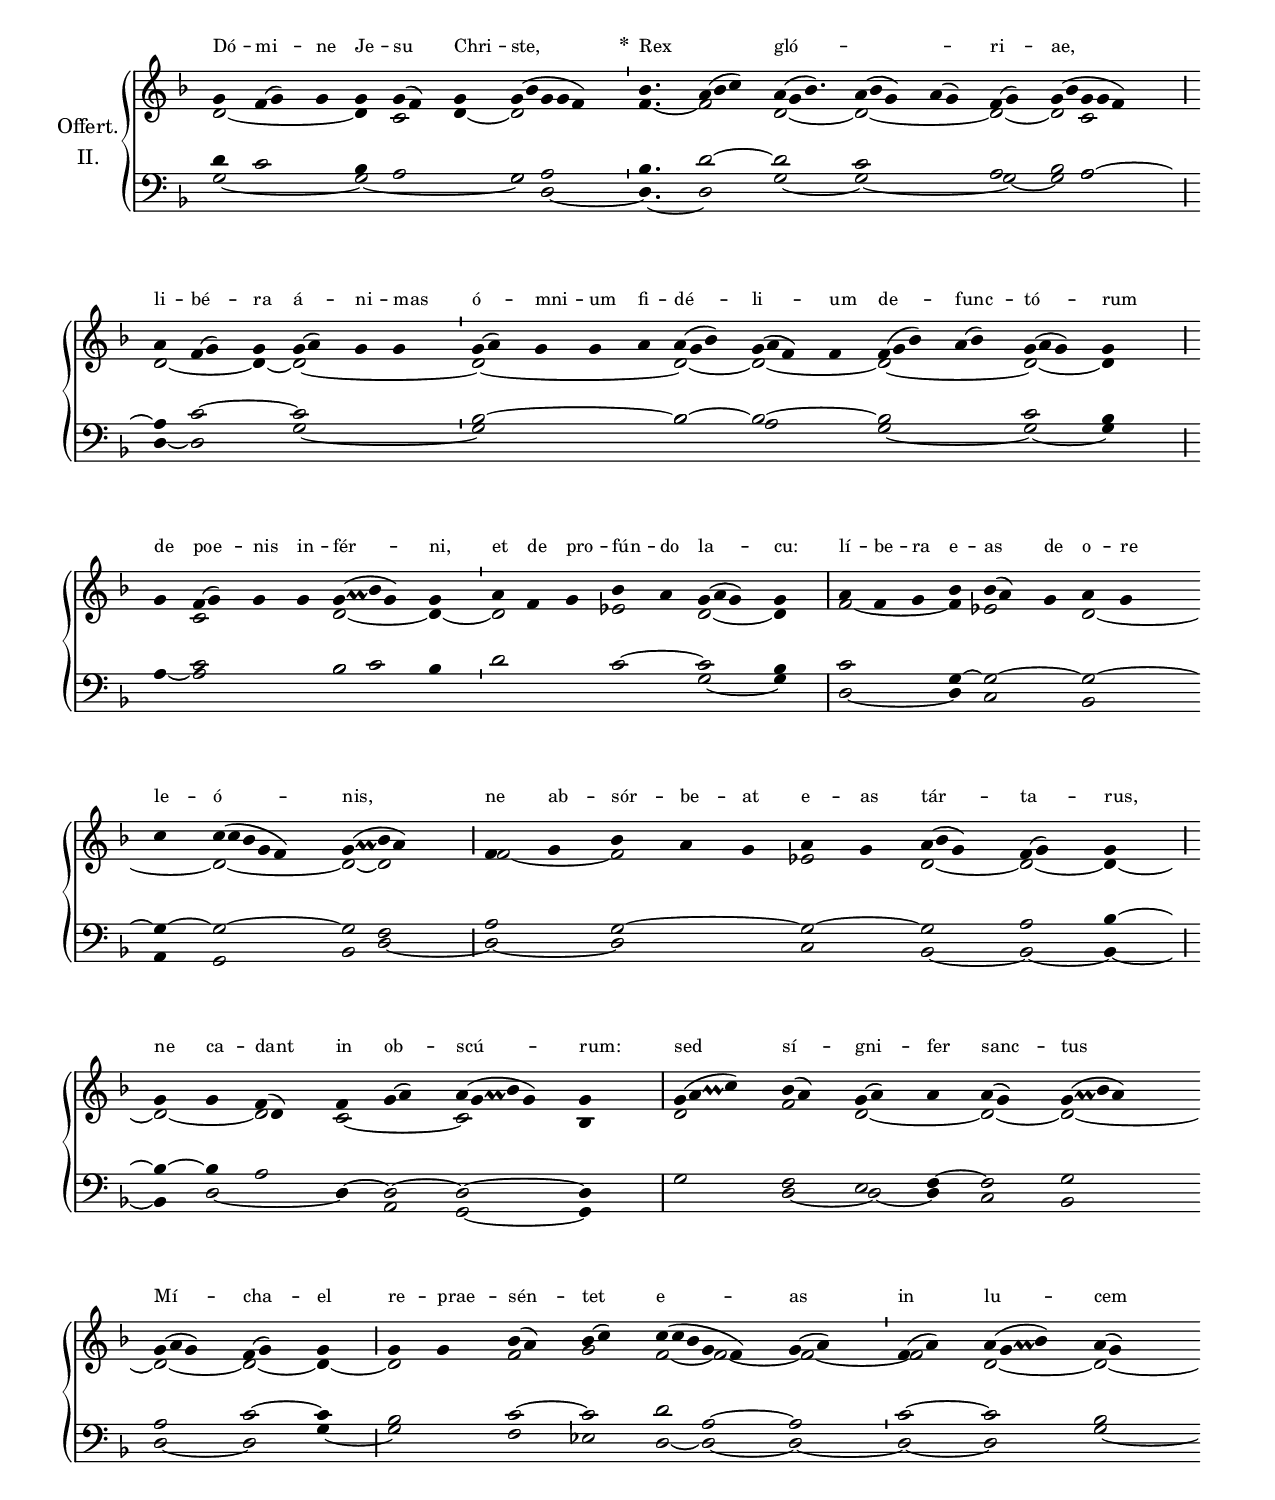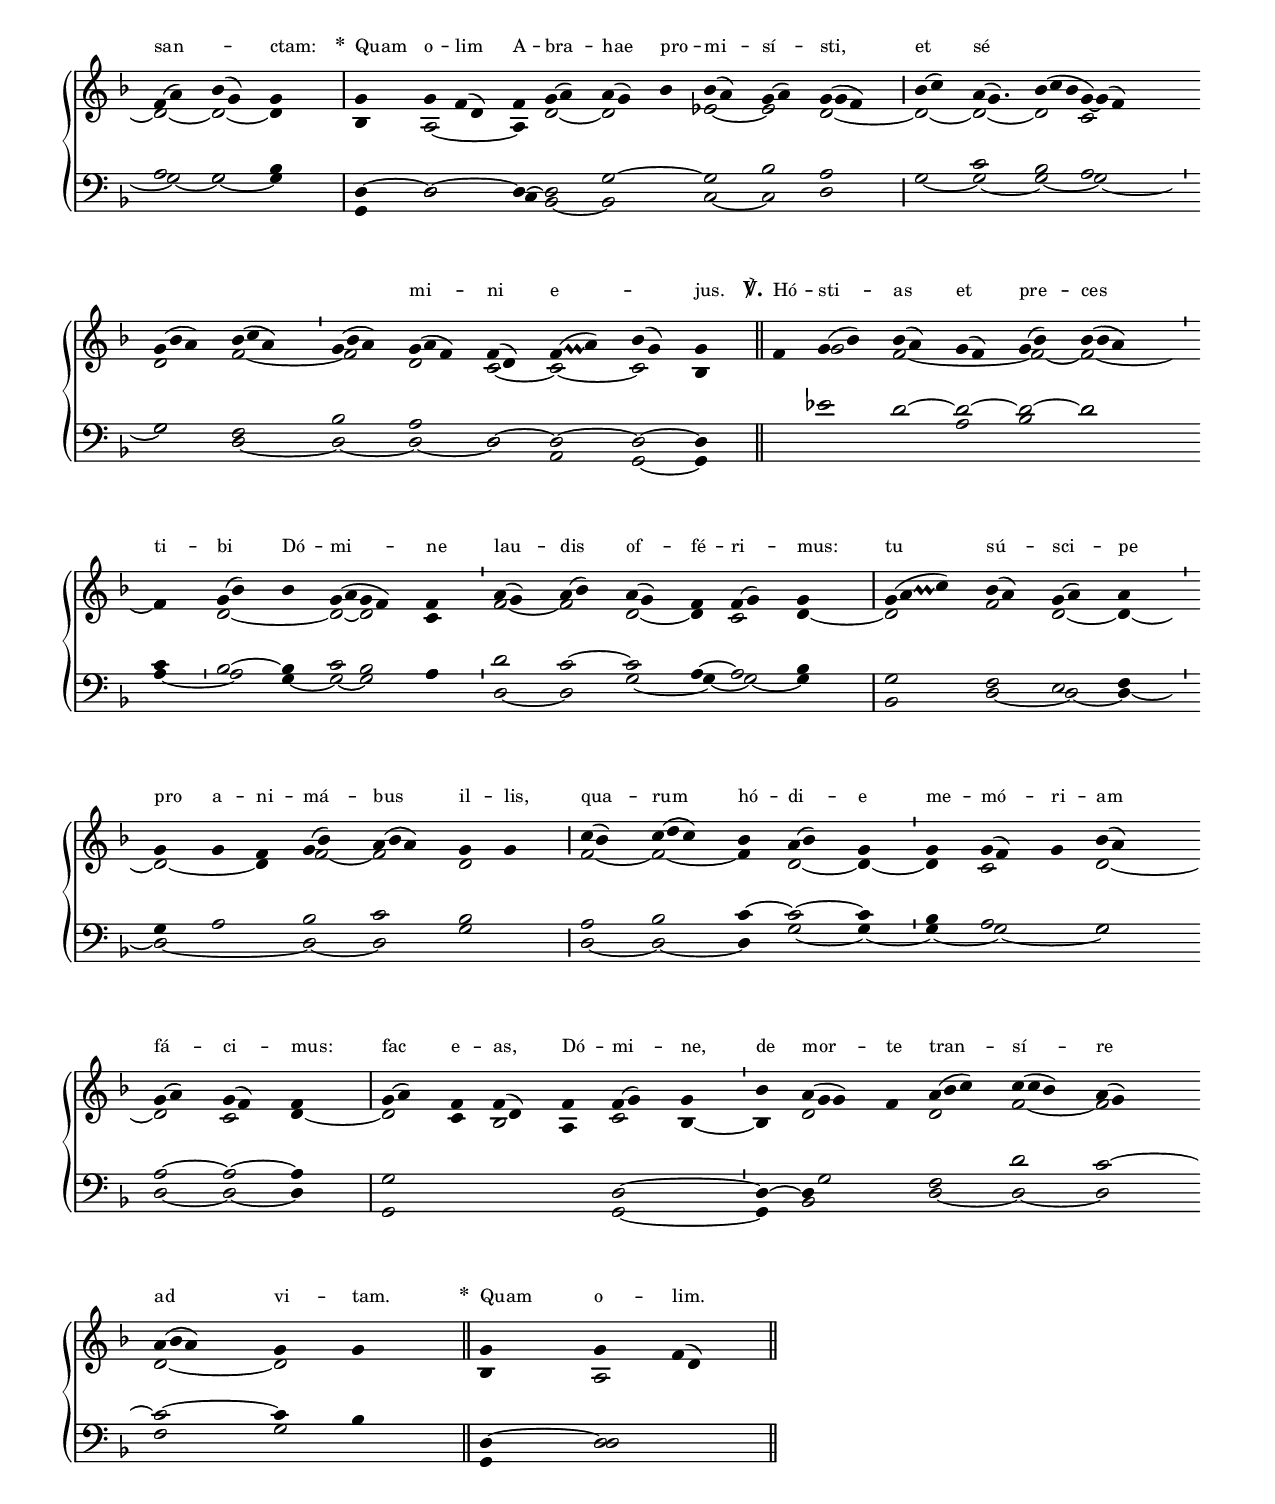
\version "2.22.0"
\include "gregorian.ly"
\include "noh2.ily"

global = {
  \cadenzaOn
  \override Glissando #'thickness = #2.0
  \set tieWaitForNote = ##t
}

%\header {
%  title = \markup \center-column {"Agnus Dei I." \vspace #1 }
%  tagline = ""
%  composer = ""
%}

%\paper {
%  #(include-special-characters)
%  oddHeaderMarkup = \markup \fill-line {
%    \line {}
%    \center-column {
%      \on-the-fly #first-page     " "
%      \on-the-fly #not-first-page ""
%    }
%    \line { \on-the-fly #print-page-number-check-first \fromproperty #'page:page-number-string }
%  }
%  evenHeaderMarkup = \markup \fill-line {
%    \line { \on-the-fly #print-page-number-check-first \fromproperty #'page:page-number-string }
%    \center-column { "" }
%    \line {}
%  }
%}

chantText = \lyricmode {
	Dó -- mi -- ne Je -- su Chri -- ste, \set stanza = "*"
 Rex _ gló -- _ _ ri -- ae, li -- bé -- ra á -- ni -- mas ó -- mni -- um fi -- dé -- li -- um de -- func -- tó -- rum de poe -- nis in -- fér -- ni, et de pro -- fún -- do la -- cu: lí -- be -- ra e -- as de o -- re le -- ó -- nis, ne ab -- sór -- be -- at e -- as tár -- ta -- rus, ne ca -- dant in ob -- scú -- rum: sed sí -- gni -- fer sanc -- tus Mí -- cha -- el re -- prae -- sén -- tet e -- as in lu -- cem san -- _ ctam: \set stanza = "*"
 Quam o -- lim A -- bra -- hae pro -- mi -- sí -- sti, et sé _ _ _
 _ mi -- ni e -- _ jus. \set stanza = "℣."
 Hó -- sti -- as et pre -- ces ti -- bi Dó -- mi -- ne lau -- dis of -- fé -- ri -- mus: tu sú -- sci -- pe pro a -- ni -- má -- bus il -- lis, qua -- rum hó -- di -- e me -- mó -- ri -- am fá -- ci -- mus: fac e -- as, Dó -- mi -- ne, de mor -- te tran -- sí -- re ad vi -- tam. \set stanza = "*"
 Quam o -- lim. 
}

chantMusic = {
  \tieDown
	\key f \major
g'4 f'4( g'4) g'4 
g'4 g'4( f'4) 
g'4 g'4( bes'4 g'4 g'4 f'4) 
\divisioMinima
bes'4. a'4( bes'4 c''4) 
a'4( g'4 bes'4.) a'4( bes'4 g'4) a'4( g'4) f'4( g'4) g'4( bes'4 g'4 g'4 f'4) 
\bar "" \break

\divisioMaior
a'4 f'4( g'4) g'4 
g'4( a'4) g'4 g'4 
\divisioMinima
g'4( a'4) g'4 g'4 
a'4 a'4( g'4 bes'4) g'4( a'4 f'4) f'4 
f'4( g'4 bes'4) a'4( bes'4) g'4( a'4 g'4) g'4 
\bar "" \break

\divisioMaior
g'4 
f'4( g'4) g'4 
g'4 g'4( \quil a'4 bes'4 g'4) g'4 
\divisioMinima
a'4 
f'4 
g'4 bes'4 a'4 
g'4( a'4 g'4) g'4 
\divisioMaxima
a'4 f'4 g'4 
bes'4 bes'4( a'4) 
g'4 
a'4 g'4 
\bar "" \break
c''4 c''4( c''4 bes'4 g'4 f'4) g'4( \quil a'4 bes'4 a'4) 
\divisioMaior
f'4 
g'4 bes'4 a'4 g'4 
a'4 g'4 
a'4( bes'4 g'4) f'4( g'4) g'4 
\bar "" \break

\divisioMaior
g'4 
g'4 f'4( d'4) 
f'4 
g'4( a'4) a'4( g'4 \quil a'4 bes'4 g'4) g'4 
\divisioMaxima
g'4( a'4 \quil bes'4 c''4) 
bes'4( a'4) g'4( a'4) a'4 
a'4( g'4) g'4( \quil a'4 bes'4 a'4) 
\bar "" \break

g'4( a'4 g'4) f'4( g'4) g'4 
\divisioMaior
g'4 g'4 bes'4( a'4) bes'4( c''4) 
c''4( c''4 bes'4 g'4 f'4) g'4( a'4) 
\divisioMinima
f'4( a'4) 
a'4( g'4 \quil a'4 bes'4) a'4( g'4) 
\bar "" \break

f'4( a'4) bes'4( g'4) g'4 
\divisioMaxima
g'4 
g'4 f'4( d'4) 
f'4 g'4( a'4) a'4( g'4) 
bes'4 bes'4( a'4) g'4( a'4) g'4( g'4 f'4) 
\divisioMaior
bes'4( c''4) 
a'4( g'4.) bes'4( c''4 bes'4 g'4)~ g'4( f'4) 
\bar "" \break
g'4( bes'4 a'4) bes'4( c''4 a'4)
\divisioMinima
g'4( bes'4 a'4) g'4( a'4 f'4) f'4( d'4) 
f'4( \quil g'4 a'4) bes'4( g'4) g'4 
\finalis
f'4 g'4( bes'4) bes'4( a'4) 
g'4( f'4) 
g'4( bes'4) bes'4( bes'4 a'4) 
\bar "" \break

\divisioMinima
f'4 g'4( bes'4) 
bes'4 g'4( a'4 g'4 f'4) f'4 
\divisioMinima
a'4( g'4) a'4( bes'4) 
a'4( g'4) f'4 f'4( g'4) g'4 
\divisioMaxima
g'4( a'4 \quil bes'4 c''4) 
bes'4( a'4) g'4( a'4) a'4 
\bar "" \break

\divisioMinima
g'4 
g'4 f'4 g'4( bes'4) a'4( bes'4 a'4) 
g'4 g'4 
\divisioMaior
c''4( bes'4) c''4( d''4 c''4) 
bes'4 a'4( bes'4) g'4 
\divisioMinima
g'4 g'4( f'4) g'4 bes'4( a'4) 
\bar "" \break

g'4( a'4) g'4( f'4) f'4 
\divisioMaxima
g'4( a'4) 
f'4 f'4( d'4) 
f'4 f'4( g'4) g'4 
\divisioMinima
bes'4 
a'4( g'4 g'4) f'4 
a'4( bes'4 c''4) c''4( c''4 bes'4) a'4( g'4) 
\bar "" \break

a'4( bes'4 a'4) 
g'4 g'4 
\finalis
g'4 
g'4 f'4( d'4) 
\finalis
}

altoMusic = {
	d'2*8/4~ 
d'4 
c'2*4/4 
d'4~ 
d'2*10/4 
f'4.~ 
f'2*6/4 
d'2*7/4~ 
d'2*10/4~ 
d'2*4/4~ 
d'2*4/4 
c'2*6/4 
d'2*6/4~ 
d'4~ 
d'2*8/4~ 
d'2*10/4~ 
d'2*6/4~ 
d'2*8/4~ 
d'2*10/4~ 
d'2*6/4~ 
d'4 
s4 
c'2*8/4 
d'2*8/4~ 
d'4~ 
d'2*6/4 
ees'2*4/4 
d'2*6/4~ 
d'4 
f'2*6/4~ 
f'4 
ees'2*6/4 
d'2*4/4~
s4
d'2*10/4~ 
d'2*4/4~ 
d'2*4/4 
f'2*4/4~ 
f'2*6/4 
ees'2*4/4 
d'2*6/4~ 
d'2*4/4~ 
d'4~ 
d'2*4/4~ 
d'2*4/4 
c'2*6/4~ 
c'2*10/4 
bes4 
d'2*8/4 
f'2*4/4 
d'2*6/4~ 
d'2*4/4~ 
d'2*8/4~ 
d'2*6/4~ 
d'2*4/4~ 
d'4~ 
d'2*4/4 
f'2*4/4 
g'2*4/4 
f'2*6/4~ 
f'2*4/4~ 
f'2*4/4~ 
f'2*4/4 
d'2*8/4~ 
d'2*4/4~ 
d'2*4/4~ 
d'2*4/4~ 
d'4 
bes4 
a2*6/4~ 
a4 
d'2*4/4~ 
d'2*6/4 
ees'2*4/4~ 
ees'2*4/4 
d'2*6/4~ 
d'2*4/4~ 
d'2*5/4~ 
d'2*6/4 
c'2*6/4 
d'2*6/4 
f'2*6/4~ 
f'2*6/4 
d'2*6/4 
c'2*4/4~ 
c'2*6/4~ 
c'2*4/4 
bes4 
s4 
g'2*4/4 
f'2*8/4~ 
f'2*4/4~ 
f'2*6/4~ 
f'4 
d'2*6/4~ 
d'2*4/4~ 
d'2*4/4 
c'4 
f'2*4/4~ 
f'2*4/4 
d'2*4/4~ 
d'4 
c'2*4/4 
d'4~ 
d'2*8/4 
f'2*4/4 
d'2*4/4~ 
d'4~ 
d'2*4/4~ 
d'4 
f'2*4/4~ 
f'2*6/4 
d'2
f'2*4/4~ 
f'2*6/4~ 
f'4 
d'2*4/4~ 
d'4~ 
d'4 
c'2*6/4 
d'2*4/4~ 
d'2*4/4 
c'2*4/4 
d'4~ 
d'2*4/4 
c'4 
bes2*4/4 
a4 
c'2*4/4 
bes4~ 
bes4 
d'2*6/4 
s4 
d'2*6/4 
f'2*6/4~ 
f'2*4/4 
d'2*6/4~ 
d'2 
bes4 
a2*6/4
}

tenorMusic = {
	\key f \major
d'4 
c'2*6/4 
bes4 
a2*6/4 
g2*4/4 
a2*6/4 
\divisioMinima
bes4. 
d'2*6/4~ 
d'2*7/4 
c'2*10/4 
a2*4/4 
bes2*4/4 
a2*6/4~ 
\divisioMaior
a4 
c'2*6/4~ 
c'2*8/4 
\divisioMinima
bes2*10/4~ 
bes2*6/4~ 
bes2*8/4~ 
bes2*10/4 
c'2*6/4 
bes4 
\divisioMaior
s4 
c'2*8/4 
bes2
c'2*4/4 
bes4 
\divisioMinima
d'2*6/4 
c'2*4/4~ 
c'2*6/4 
bes4 
\divisioMaxima
c'2*6/4 
g4~ 
g2*6/4~ 
g2*4/4~ 
g4~ 
g2*10/4~ 
g2*4/4 
f2*4/4 
\divisioMaior
a2*4/4 
g2*6/4~ 
g2*4/4~ 
g2*6/4 
a2*4/4 
bes4~ 
\divisioMaior
bes4~ 
bes4 
a2*4/4 
d4~ 
d2*4/4~ 
d2*10/4~ 
d4 
\divisioMaxima
g2*8/4 
f2*4/4 
e2*4/4 
f4~ 
f2*4/4 
g2*8/4 
a2*6/4 
c'2*4/4~ 
c'4 
\divisioMaior
bes2*4/4 
c'2*4/4~ 
c'2*4/4 
d'2*6/4 
a2*4/4~ 
a2*4/4 
\divisioMinima
c'2*4/4~ 
c'2*8/4 
bes2*4/4 
a2*4/4 
g2*4/4 
bes4 
\divisioMaxima
d4~ 
d2*6/4~ 
d4~ 
d2*4/4 
g2*6/4~ 
g2*4/4 
bes2*4/4 
a2*6/4 
\divisioMaior
s2*4/4 
c'2*5/4 
bes2*6/4 
a2*6/4 
\divisioMinima
g2*6/4 
f2*6/4 
bes2*6/4 
a2*6/4 
d2*4/4~ 
d2*6/4~ 
d2*4/4~ 
d4 
\finalis
s4 
ees'2*4/4 
d'2*4/4~ 
d'2*4/4~ 
d'2*4/4~ 
d'2*6/4 
c'4 
\divisioMinima
bes2*4/4~ 
bes4 
c'2*4/4 
bes2*4/4 
a4 
\divisioMinima
d'2*4/4 
c'2*4/4~ 
c'2*4/4 
a4~ 
a2*4/4 
bes4 
\divisioMaxima
g2*8/4 
f2*4/4 
e2*4/4 
f4 
\divisioMinima
g4 
a2*4/4 
bes2*4/4 
c'2*6/4 
bes2*4/4 
\divisioMaior
a2*4/4 
bes2*6/4 
c'4~ 
c'2*4/4~ 
c'4 
\divisioMinima
bes4 
a2*6/4 
g2*4/4 
a2*4/4~ 
a2*4/4~ 
a4 
\divisioMaxima
g2*12/4 
d2*6/4~ 
\divisioMinima
d4~ 
d4 
g2*6/4 
f2*6/4 
d'2*6/4 
c'2*4/4~ 
c'2*6/4~ 
c'4 
bes4 
\finalis
d4~ 
d2*6/4
\finalis
}

bassMusic = {
	g2*8/4~ 
g2*8/4~ 
g2*4/4 
d2*6/4~ 
d4.~ 
d2*6/4 
g2*7/4~ 
g2*10/4~ 
g2*4/4~ 
g2*4/4 
a2*6/4 
d4~ 
d2*6/4 
g2*8/4~ 
g2*10/4 
bes2*6/4 
a2*8/4 
g2*10/4~ 
g2*6/4~ 
g4 
a4~ 
a2*8/4 
bes2*10/4 
s2*10/4 
g2*6/4~ 
g4 
d2*6/4~ 
d4 
c2*6/4 
bes,2*4/4 
a,4 
g,2*10/4 
bes,2*4/4 
d2*4/4~ 
d2*4/4~ 
d2*6/4 
c2*4/4 
bes,2*6/4~ 
bes,2*4/4~ 
bes,4~ 
bes,4 
d2*6/4~ 
d4 
a,2*4/4 
g,2*10/4~ 
g,4 
s2*8/4 
d2*4/4~ 
d2*4/4~ 
d4 
c2*4/4 
bes,2*8/4 
d2*6/4~ 
d2*4/4 
g4~ 
g2*4/4 
f2*4/4 
ees2*4/4 
d2*6/4~ 
d2*4/4~ 
d2*4/4~ 
d2*4/4~ 
d2*8/4 
g2*4/4~ 
g2*4/4~ 
g2*4/4~ 
g4 
g,4 
d2*6/4 
c4 
bes,2*4/4~ 
bes,2*6/4 
c2*4/4~ 
c2*4/4 
d2*6/4 
g2*4/4~ 
g2*5/4~ 
g2*6/4~ 
g2*6/4~ 
g2*6/4 
d2*6/4~ 
d2*6/4~ 
d2*6/4~ 
d2*4/4 
a,2*6/4 
g,2*4/4~ 
g,4 
s2*10/4 
a2*4/4 
bes2*4/4 
d'2*6/4 
a4~ 
a2*4/4 
g4~ 
g2*4/4~ 
g2*4/4 
a4 
d2*4/4~ 
d2*4/4 
g2*4/4~ 
g4~ 
g2*4/4~ 
g4 
bes,2*8/4 
d2*4/4~ 
d2*4/4~ 
d4~ 
d2*6/4~ 
d2*4/4~ 
d2*6/4 
g2*4/4 
d2*4/4~ 
d2*6/4~ 
d4 
g2*4/4~ 
g4~ 
g4~ 
g2*6/4~ 
g2*4/4 
d2*4/4~ 
d2*4/4~ 
d4 
g,2*10/4 
s4 
g,2*6/4~ 
g,4 
bes,2*8/4 
d2*6/4~ 
d2*6/4~ 
d2*4/4 
f2*6/4 
g2
g,4 
\shiftRight d2*6/8
}

voiceLines = {
  \voiceLineStyle

  % Manually add line break
  %s2
  %\allowVoiceLineBreak
  %\voiceLine "down" "down" a2*3/2 a2*1/2
}

\score{
  <<
    \new Lyrics
    \new GrandStaff <<
      \set GrandStaff.autoBeaming = ##f
      \set GrandStaff.instrumentName = \markup \center-column {
        "Offert."
        "II."
      }
      \new Staff = up <<
        \new Voice = "chant" {
          \voiceOne \global \chantMusic
        }
        \new Voice {
          \voiceTwo \global \altoMusic
        }
      >>

      \new Staff = down <<
        \clef bass
        \new Voice {
          \voiceOne \global \tenorMusic
        }
        \new Voice {
          \voiceTwo \global \bassMusic
        }
        \new Voice {
          \voiceThree \global \voiceLines
        }
      >>
    >>
    \context Lyrics {
      \lyricsto chant {
        \chantText
      }
    }
  >>
}
